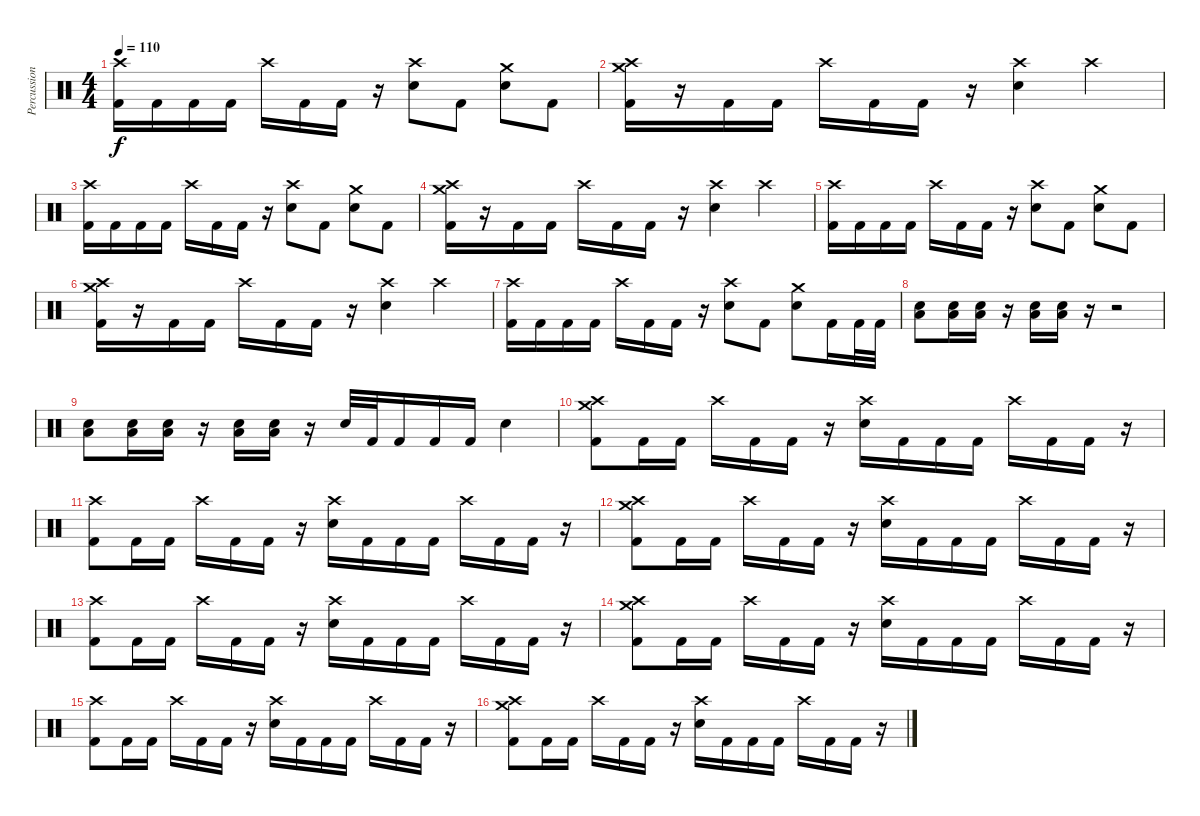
\track ("Percussion" "Percussion") {instrument percussion}
\staff {score}
\articulation defaults
\ts (4 4)
\tempo 110
\clef neutral
\ks c
("Crash high (hit)" "Kick (hit) 2").16{dy f} "Kick (hit) 2".16 "Kick (hit) 2".16 "Kick (hit) 2".16 "Crash high (hit)".16 "Kick (hit) 2".16 "Kick (hit) 2".16 r.16 ("Crash high (hit)" "Electric Snare (hit)").8 "Kick (hit) 2".8 ("Crash medium (hit)" "Electric Snare (hit)").8 "Kick (hit) 2".8 |
("Crash medium (hit)" "Crash high (hit)" "Kick (hit) 2").16 r.16 "Kick (hit) 2".16 "Kick (hit) 2".16 "Crash high (hit)".16 "Kick (hit) 2".16 "Kick (hit) 2".16 r.16 ("Crash high (hit)" "Electric Snare (hit)").4 "Crash high (hit)".4 |
("Crash high (hit)" "Kick (hit) 2").16 "Kick (hit) 2".16 "Kick (hit) 2".16 "Kick (hit) 2".16 "Crash high (hit)".16 "Kick (hit) 2".16 "Kick (hit) 2".16 r.16 ("Crash high (hit)" "Electric Snare (hit)").8 "Kick (hit) 2".8 ("Crash medium (hit)" "Electric Snare (hit)").8 "Kick (hit) 2".8 |
("Crash medium (hit)" "Crash high (hit)" "Kick (hit) 2").16 r.16 "Kick (hit) 2".16 "Kick (hit) 2".16 "Crash high (hit)".16 "Kick (hit) 2".16 "Kick (hit) 2".16 r.16 ("Crash high (hit)" "Electric Snare (hit)").4 "Crash high (hit)".4 |
("Crash high (hit)" "Kick (hit) 2").16 "Kick (hit) 2".16 "Kick (hit) 2".16 "Kick (hit) 2".16 "Crash high (hit)".16 "Kick (hit) 2".16 "Kick (hit) 2".16 r.16 ("Crash high (hit)" "Electric Snare (hit)").8 "Kick (hit) 2".8 ("Crash medium (hit)" "Electric Snare (hit)").8 "Kick (hit) 2".8 |
("Crash medium (hit)" "Crash high (hit)" "Kick (hit) 2").16 r.16 "Kick (hit) 2".16 "Kick (hit) 2".16 "Crash high (hit)".16 "Kick (hit) 2".16 "Kick (hit) 2".16 r.16 ("Crash high (hit)" "Electric Snare (hit)").4 "Crash high (hit)".4 |
("Crash high (hit)" "Kick (hit) 2").16 "Kick (hit) 2".16 "Kick (hit) 2".16 "Kick (hit) 2".16 "Crash high (hit)".16 "Kick (hit) 2".16 "Kick (hit) 2".16 r.16 ("Crash high (hit)" "Electric Snare (hit)").8 "Kick (hit) 2".8 ("Crash medium (hit)" "Electric Snare (hit)").8 "Kick (hit) 2".16 "Kick (hit) 2".32 "Kick (hit) 2".32 |
("Low Tom (hit)" "Electric Snare (hit)").8 ("Low Tom (hit)" "Electric Snare (hit)").16 ("Low Tom (hit)" "Electric Snare (hit)").16 r.16 ("Low Tom (hit)" "Electric Snare (hit)").16 ("Low Tom (hit)" "Electric Snare (hit)").16 r.16 r.2 |
("Low Tom (hit)" "Electric Snare (hit)").8 ("Low Tom (hit)" "Electric Snare (hit)").16 ("Low Tom (hit)" "Electric Snare (hit)").16 r.16 ("Low Tom (hit)" "Electric Snare (hit)").16 ("Low Tom (hit)" "Electric Snare (hit)").16 r.16 "Electric Snare (hit)".32 "Kick (hit) 2".32 "Kick (hit) 2".16 "Kick (hit) 2".16 "Kick (hit) 2".16 "Electric Snare (hit)".4 |
("Crash medium (hit)" "Crash high (hit)" "Kick (hit) 2").8 "Kick (hit) 2".16 "Kick (hit) 2".16 "Crash high (hit)".16 "Kick (hit) 2".16 "Kick (hit) 2".16 r.16 ("Crash high (hit)" "Electric Snare (hit)").16 "Kick (hit) 2".16 "Kick (hit) 2".16 "Kick (hit) 2".16 "Crash high (hit)".16 "Kick (hit) 2".16 "Kick (hit) 2".16 r.16 |
("Crash high (hit)" "Kick (hit) 2").8 "Kick (hit) 2".16 "Kick (hit) 2".16 "Crash high (hit)".16 "Kick (hit) 2".16 "Kick (hit) 2".16 r.16 ("Crash high (hit)" "Electric Snare (hit)").16 "Kick (hit) 2".16 "Kick (hit) 2".16 "Kick (hit) 2".16 "Crash high (hit)".16 "Kick (hit) 2".16 "Kick (hit) 2".16 r.16 |
("Crash medium (hit)" "Crash high (hit)" "Kick (hit) 2").8 "Kick (hit) 2".16 "Kick (hit) 2".16 "Crash high (hit)".16 "Kick (hit) 2".16 "Kick (hit) 2".16 r.16 ("Crash high (hit)" "Electric Snare (hit)").16 "Kick (hit) 2".16 "Kick (hit) 2".16 "Kick (hit) 2".16 "Crash high (hit)".16 "Kick (hit) 2".16 "Kick (hit) 2".16 r.16 |
("Crash high (hit)" "Kick (hit) 2").8 "Kick (hit) 2".16 "Kick (hit) 2".16 "Crash high (hit)".16 "Kick (hit) 2".16 "Kick (hit) 2".16 r.16 ("Crash high (hit)" "Electric Snare (hit)").16 "Kick (hit) 2".16 "Kick (hit) 2".16 "Kick (hit) 2".16 "Crash high (hit)".16 "Kick (hit) 2".16 "Kick (hit) 2".16 r.16 |
("Crash medium (hit)" "Crash high (hit)" "Kick (hit) 2").8 "Kick (hit) 2".16 "Kick (hit) 2".16 "Crash high (hit)".16 "Kick (hit) 2".16 "Kick (hit) 2".16 r.16 ("Crash high (hit)" "Electric Snare (hit)").16 "Kick (hit) 2".16 "Kick (hit) 2".16 "Kick (hit) 2".16 "Crash high (hit)".16 "Kick (hit) 2".16 "Kick (hit) 2".16 r.16 |
("Crash high (hit)" "Kick (hit) 2").8 "Kick (hit) 2".16 "Kick (hit) 2".16 "Crash high (hit)".16 "Kick (hit) 2".16 "Kick (hit) 2".16 r.16 ("Crash high (hit)" "Electric Snare (hit)").16 "Kick (hit) 2".16 "Kick (hit) 2".16 "Kick (hit) 2".16 "Crash high (hit)".16 "Kick (hit) 2".16 "Kick (hit) 2".16 r.16 |
("Crash medium (hit)" "Crash high (hit)" "Kick (hit) 2").8 "Kick (hit) 2".16 "Kick (hit) 2".16 "Crash high (hit)".16 "Kick (hit) 2".16 "Kick (hit) 2".16 r.16 ("Crash high (hit)" "Electric Snare (hit)").16 "Kick (hit) 2".16 "Kick (hit) 2".16 "Kick (hit) 2".16 "Crash high (hit)".16 "Kick (hit) 2".16 "Kick (hit) 2".16 r.16
